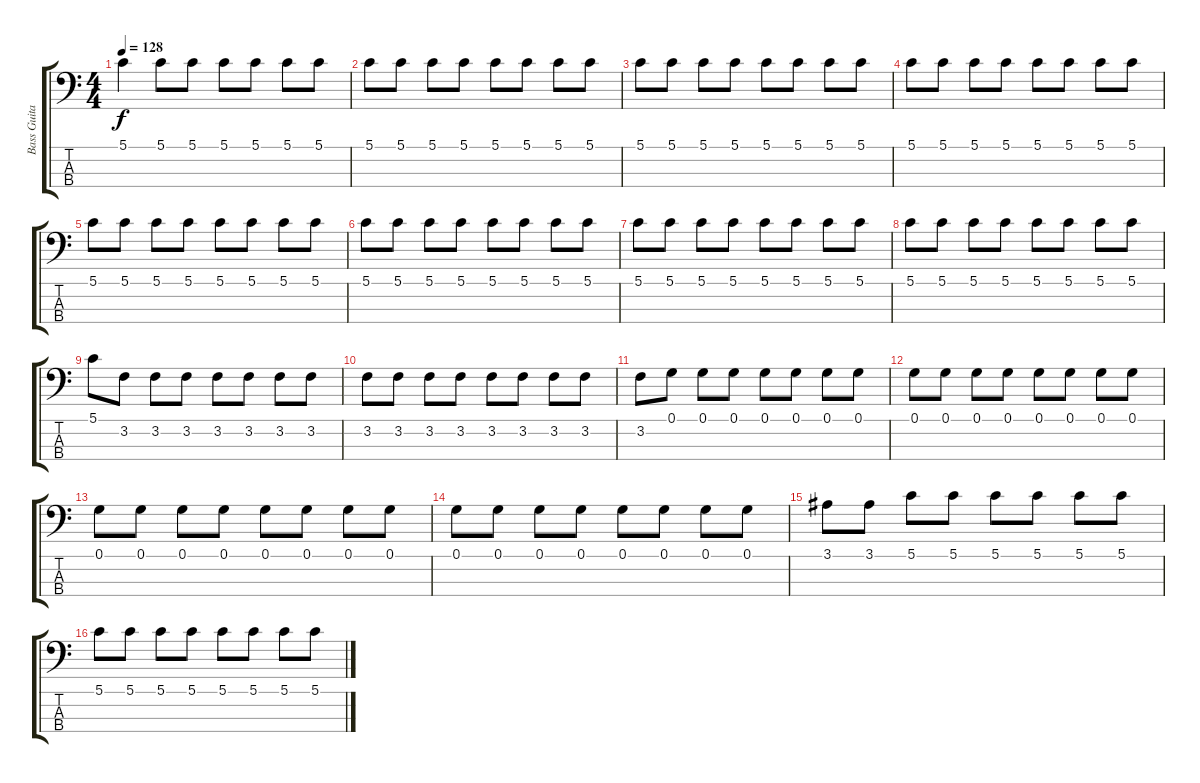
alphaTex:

\track ("Bass Guitar " "Bass Guita") {instrument synthbass1}
\staff {score tabs}
\tuning (G2 D2 A1 E1) {hide}
\ts (4 4)
\tempo 128
\clef f4
\ks c
5.1.4{dy f instrument synthbass1} 5.1.8 5.1.8 5.1.8 5.1.8 5.1.8 5.1.8 |
5.1.8 5.1.8 5.1.8 5.1.8 5.1.8 5.1.8 5.1.8 5.1.8 |
5.1.8 5.1.8 5.1.8 5.1.8 5.1.8 5.1.8 5.1.8 5.1.8 |
5.1.8 5.1.8 5.1.8 5.1.8 5.1.8 5.1.8 5.1.8 5.1.8 |
5.1.8 5.1.8 5.1.8 5.1.8 5.1.8 5.1.8 5.1.8 5.1.8 |
5.1.8 5.1.8 5.1.8 5.1.8 5.1.8 5.1.8 5.1.8 5.1.8 |
5.1.8 5.1.8 5.1.8 5.1.8 5.1.8 5.1.8 5.1.8 5.1.8 |
5.1.8 5.1.8 5.1.8 5.1.8 5.1.8 5.1.8 5.1.8 5.1.8 |
5.1.8 3.2.8 3.2.8 3.2.8 3.2.8 3.2.8 3.2.8 3.2.8 |
3.2.8 3.2.8 3.2.8 3.2.8 3.2.8 3.2.8 3.2.8 3.2.8 |
3.2.8 0.1.8 0.1.8 0.1.8 0.1.8 0.1.8 0.1.8 0.1.8 |
0.1.8 0.1.8 0.1.8 0.1.8 0.1.8 0.1.8 0.1.8 0.1.8 |
0.1.8 0.1.8 0.1.8 0.1.8 0.1.8 0.1.8 0.1.8 0.1.8 |
0.1.8 0.1.8 0.1.8 0.1.8 0.1.8 0.1.8 0.1.8 0.1.8 |
3.1.8 3.1.8 5.1.8 5.1.8 5.1.8 5.1.8 5.1.8 5.1.8 |
5.1.8 5.1.8 5.1.8 5.1.8 5.1.8 5.1.8 5.1.8 5.1.8
